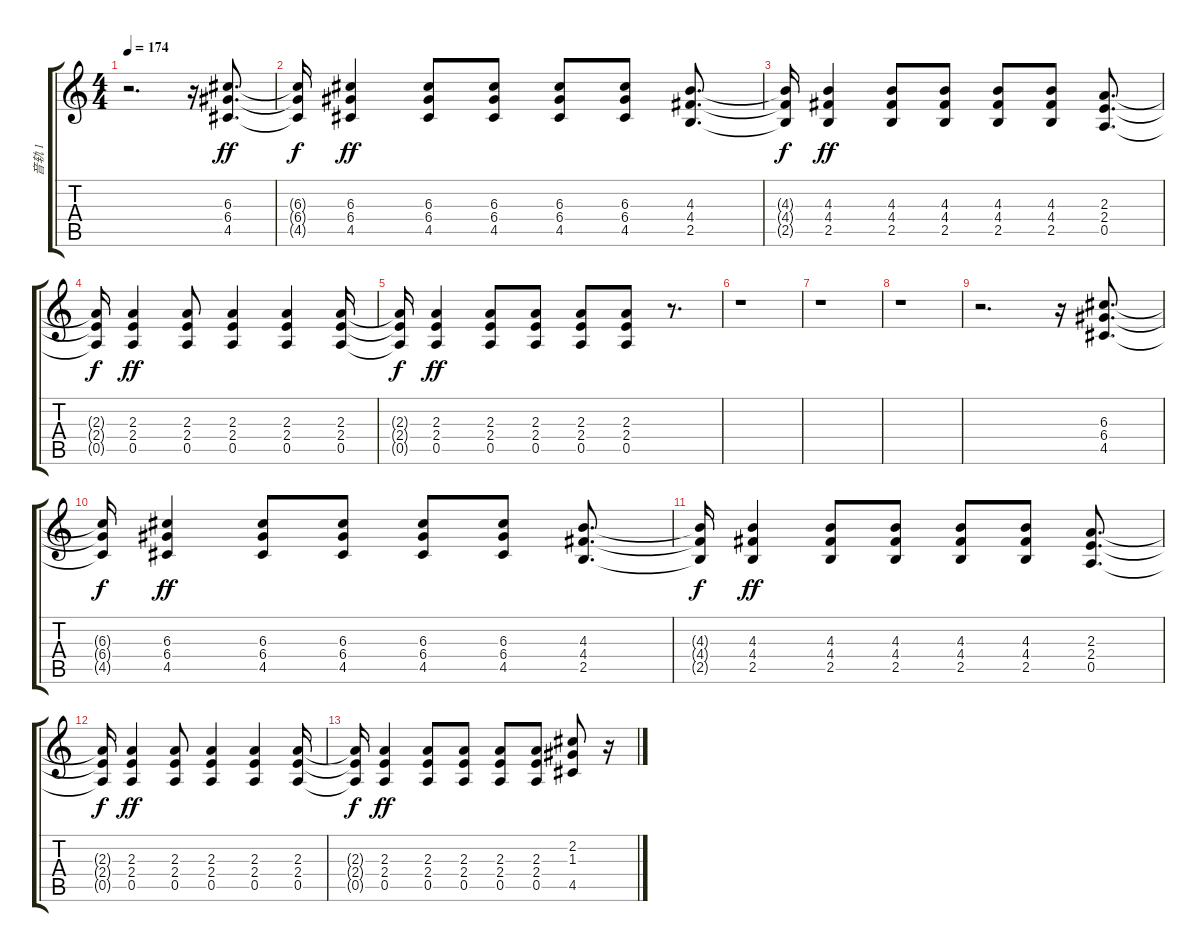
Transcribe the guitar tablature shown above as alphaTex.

\track ("音轨 1" "音轨 1") {instrument distortionguitar}
\staff {score tabs}
\tuning (E4 B3 G3 D3 A2 E2) {hide}
\ts (4 4)
\tempo 174
\clef g2
\ks c
r.2{d dy fff} r.16 (6.3 6.4 4.5).8{d dy ff} |
(6.3{t} 6.4{t} 4.5{t}).16{dy f} (6.3 6.4 4.5).4{dy ff} (6.3 6.4 4.5).8 (6.3 6.4 4.5).8 (6.3 6.4 4.5).8 (6.3 6.4 4.5).8 (4.3 4.4 2.5).8{d} |
(4.3{t} 4.4{t} 2.5{t}).16{dy f} (4.3 4.4 2.5).4{dy ff} (4.3 4.4 2.5).8 (4.3 4.4 2.5).8 (4.3 4.4 2.5).8 (4.3 4.4 2.5).8 (2.3 2.4 0.5).8{d} |
(2.3{t} 2.4{t} 0.5{t}).16{dy f} (2.3 2.4 0.5).4{dy ff} (2.3 2.4 0.5).8 (2.3 2.4 0.5).4 (2.3 2.4 0.5).4 (2.3 2.4 0.5).16 |
(2.3{t} 2.4{t} 0.5{t}).16{dy f} (2.3 2.4 0.5).4{dy ff} (2.3 2.4 0.5).8 (2.3 2.4 0.5).8 (2.3 2.4 0.5).8 (2.3 2.4 0.5).8 r.8{d} |
r.1 |
r.1 |
r.1 |
r.2{d} r.16 (6.3 6.4 4.5).8{d} |
(6.3{t} 6.4{t} 4.5{t}).16{dy f} (6.3 6.4 4.5).4{dy ff} (6.3 6.4 4.5).8 (6.3 6.4 4.5).8 (6.3 6.4 4.5).8 (6.3 6.4 4.5).8 (4.3 4.4 2.5).8{d} |
(4.3{t} 4.4{t} 2.5{t}).16{dy f} (4.3 4.4 2.5).4{dy ff} (4.3 4.4 2.5).8 (4.3 4.4 2.5).8 (4.3 4.4 2.5).8 (4.3 4.4 2.5).8 (2.3 2.4 0.5).8{d} |
(2.3{t} 2.4{t} 0.5{t}).16{dy f} (2.3 2.4 0.5).4{dy ff} (2.3 2.4 0.5).8 (2.3 2.4 0.5).4 (2.3 2.4 0.5).4 (2.3 2.4 0.5).16 |
(2.3{t} 2.4{t} 0.5{t}).16{dy f} (2.3 2.4 0.5).4{dy ff} (2.3 2.4 0.5).8 (2.3 2.4 0.5).8 (2.3 2.4 0.5).8 (2.3 2.4 0.5).8 (2.2 1.3 4.5).8 r.16
